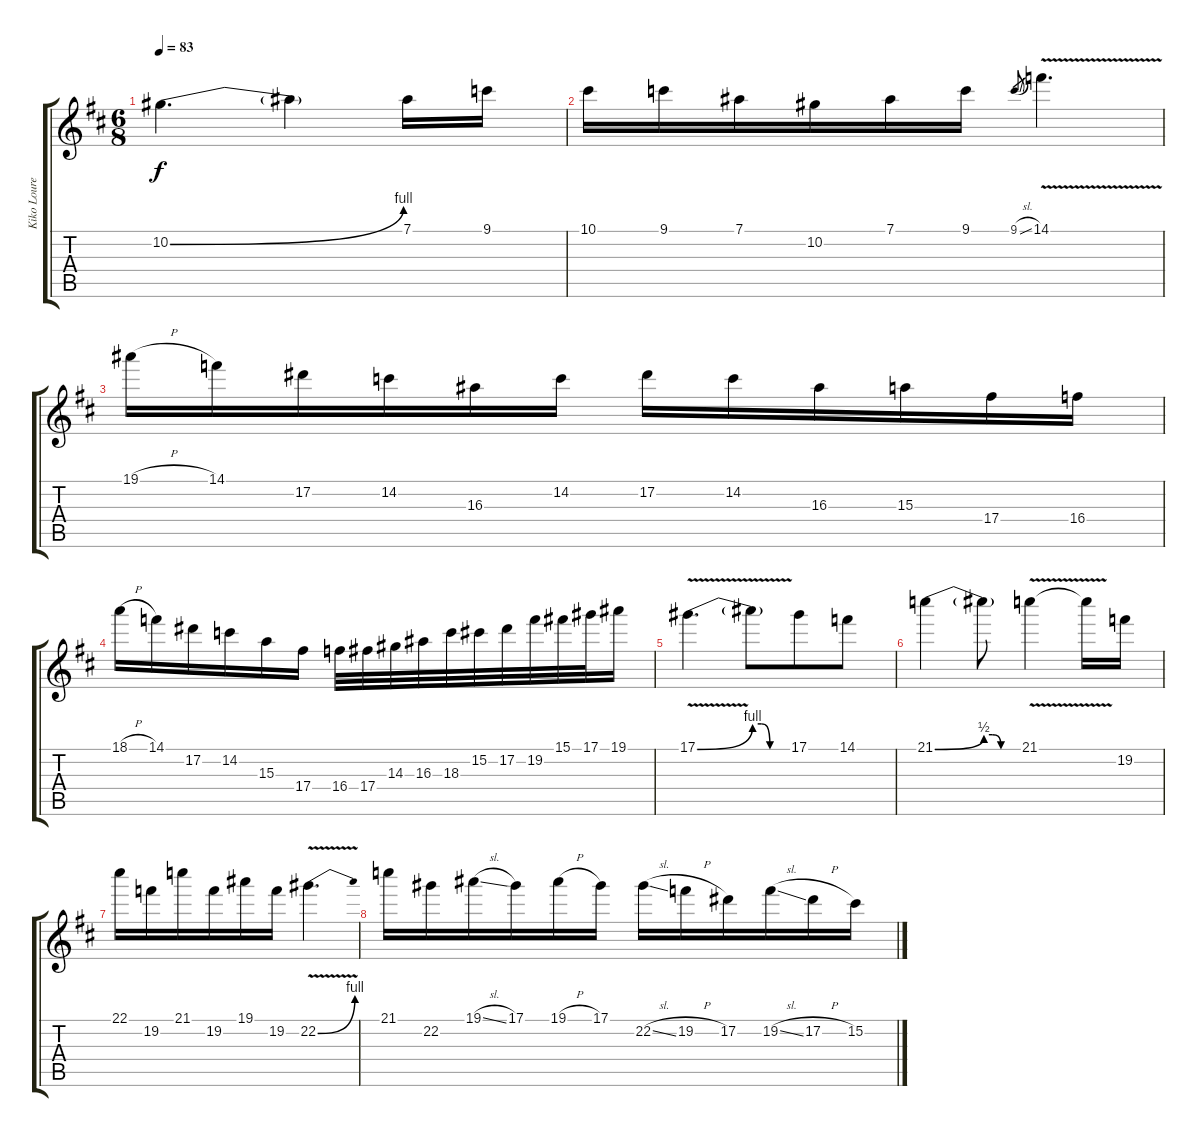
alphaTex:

\track ("Kiko Loureiro" "Kiko Loure") {instrument electricguitarjazz}
\staff {score tabs}
\tuning (Eb4 Bb3 Gb3 Db3 Ab2 Eb2) {hide}
\ts (6 8)
\tempo 83
\clef g2
\ks d
10.2{be (bend 0 0 60 4)}.4{d dy f} 10.2{t}.4 7.1.16 9.1.16 |
10.1.16 9.1.16 7.1.16 10.2.16 7.1.16 9.1.16 9.1{sl}.8{gr} 14.1{v}.4{d} |
19.1{h}.16 14.1.16 17.2.16 14.2.16 16.3.16 14.2.16 17.2.16 14.2.16 16.3.16 15.3.16 17.4.16 16.4.16 |
18.1{h}.16 14.1.16 17.2.16 14.2.16 15.3.16 17.4.16 16.4.32 17.4.32 14.3.32 16.3.32 18.3.32 15.2.32 17.2.32 19.2.32 15.1.32 17.1.32 19.1.16 |
17.1{be (bend 0 0 60 4) v}.4{d} 17.1{be (custom 0 4 15 4 30 0 60 0) t}.8 17.1.8 14.1.8 |
21.1{be (bend 0 0 60 2)}.4 21.1{be (custom 0 2 15 2 30 0 60 0) t}.8 21.1{v}.4 21.1{t}.16 19.2.16 |
22.1.16{volume 9} 19.2.16 21.1.16 19.2.16 19.1.16 19.2.16 22.2{be (bend 0 0 60 4) v}.4{d} |
21.1.16 22.2.16 19.1{sl}.16 17.1.16 19.1{h}.16 17.1.16 22.2{sl}.16 19.2{h}.16 17.2.16 19.2{sl}.16 17.2{h}.16 15.2.16
